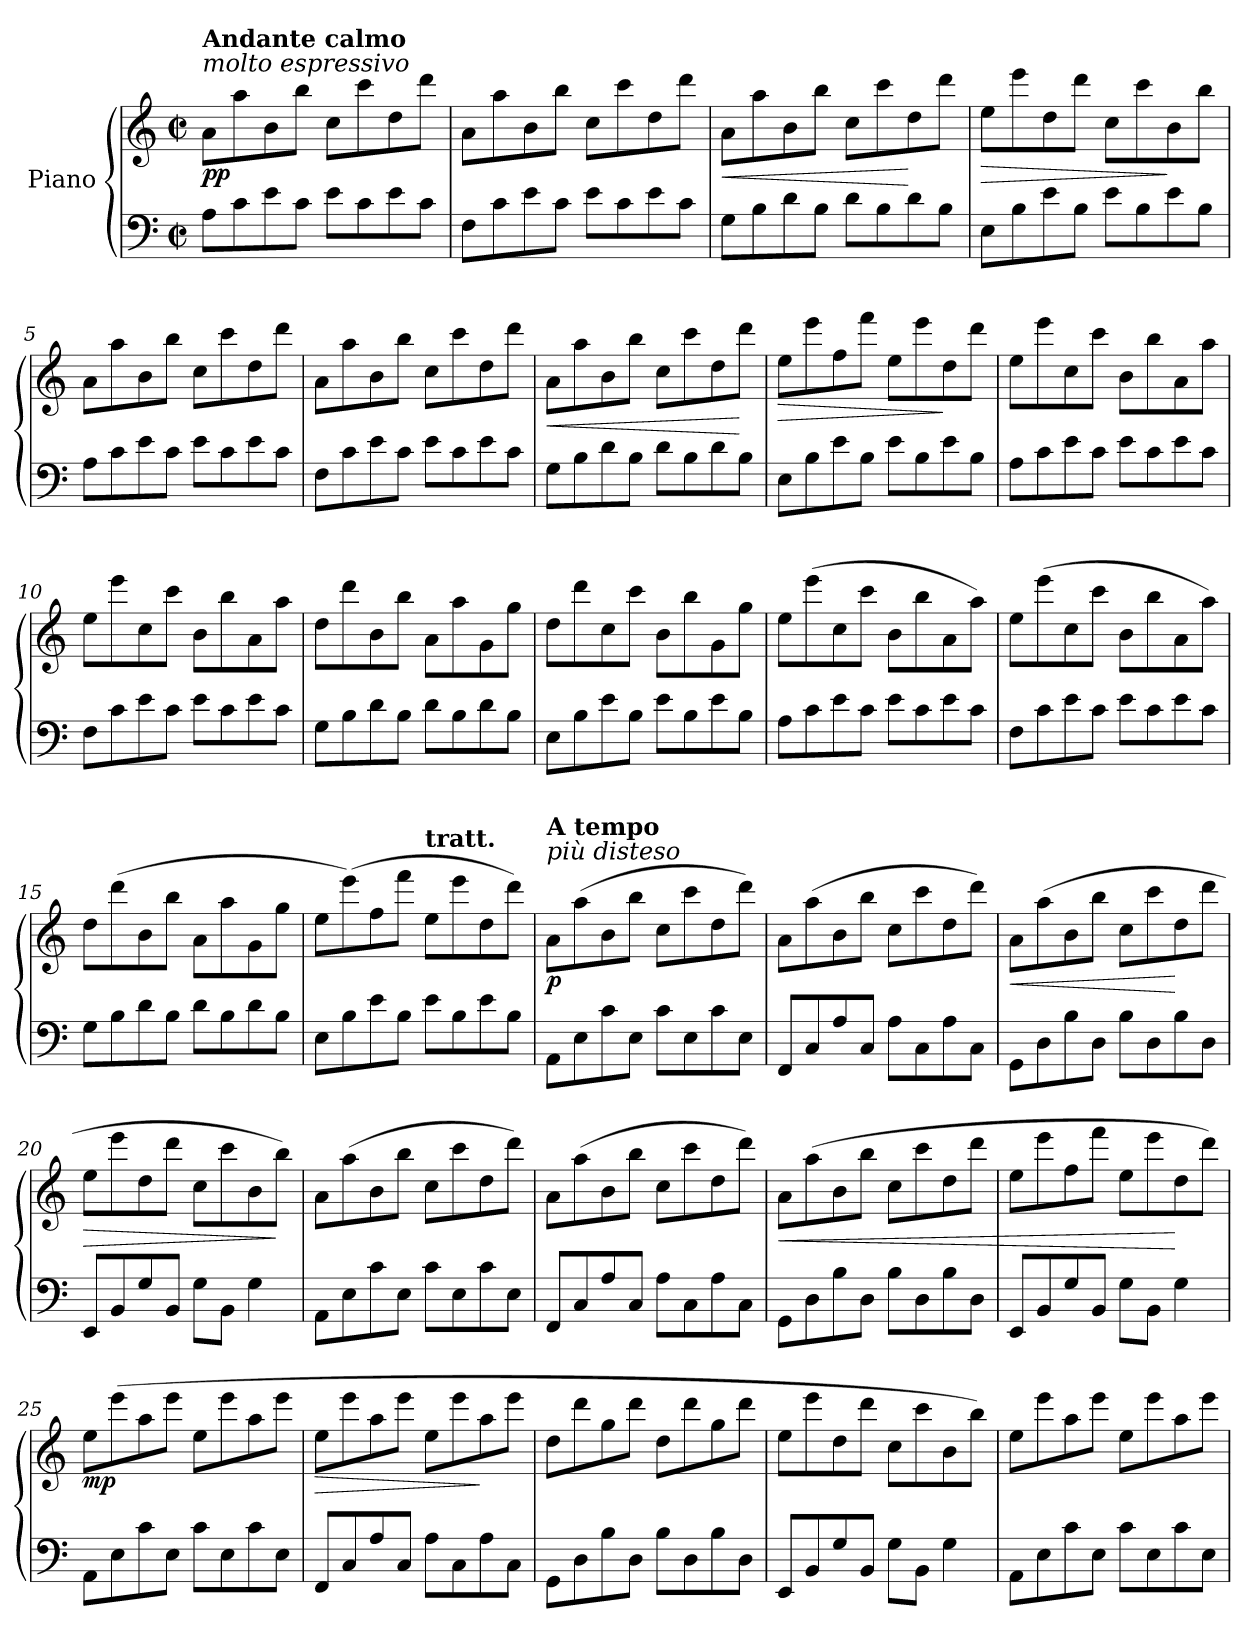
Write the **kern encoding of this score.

**kern	**kern	**dynam
*part1	*part1	*part1
*staff2	*staff1	*staff1/2
*I"Piano	*	*
*clefF4	*clefG2	*
*k[]	*k[]	*
*M2/2	*M2/2	*
*met(c|)	*met(c|)	*
*MM100	*MM100	*
=1	=1	=1
!	!LO:TX:a:i:t=molto espressivo	!
!	!LO:TX:a:B:t=Andante calmo	!
!	!	!LO:DY:b
8A\L	8a\L	pp
8c\	8aa\	.
8e\	8b\	.
8c\J	8bb\J	.
8e\L	8cc\L	.
8c\	8ccc\	.
8e\	8dd\	.
8c\J	8ddd\J	.
=2	=2	=2
8F\L	8a\L	.
8c\	8aa\	.
8e\	8b\	.
8c\J	8bb\J	.
8e\L	8cc\L	.
8c\	8ccc\	.
8e\	8dd\	.
8c\J	8ddd\J	.
=3	=3	=3
!	!	!LO:HP:b
8G\L	8a\L	<
8B\	8aa\	.
8d\	8b\	.
8B\J	8bb\J	.
8d\L	8cc\L	.
8B\	8ccc\	.
8d\	8dd\	[
8B\J	8ddd\J	.
=4	=4	=4
!	!	!LO:HP:b
8E\L	8ee\L	>
8B\	8eee\	.
8e\	8dd\	.
8B\J	8ddd\J	.
8e\L	8cc\L	.
8B\	8ccc\	.
8e\	8b\	]
8B\J	8bb\J	.
!!LO:LB:g=z
=5	=5	=5
8A\L	8a\L	.
8c\	8aa\	.
8e\	8b\	.
8c\J	8bb\J	.
8e\L	8cc\L	.
8c\	8ccc\	.
8e\	8dd\	.
8c\J	8ddd\J	.
=6	=6	=6
8F\L	8a\L	.
8c\	8aa\	.
8e\	8b\	.
8c\J	8bb\J	.
8e\L	8cc\L	.
8c\	8ccc\	.
8e\	8dd\	.
8c\J	8ddd\J	.
=7	=7	=7
!	!	!LO:HP:b
8G\L	8a\L	<
8B\	8aa\	.
8d\	8b\	.
8B\J	8bb\J	.
8d\L	8cc\L	.
8B\	8ccc\	.
8d\	8dd\	.
8B\J	8ddd\J	[
=8	=8	=8
!	!	!LO:HP:b
8E\L	8ee\L	>
8B\	8eee\	.
8e\	8ff\	.
8B\J	8fff\J	.
8e\L	8ee\L	.
8B\	8eee\	.
8e\	8dd\	]
8B\J	8ddd\J	.
!!LO:LB:g=z
=9	=9	=9
8A\L	8ee\L	.
8c\	8eee\	.
8e\	8cc\	.
8c\J	8ccc\J	.
8e\L	8b\L	.
8c\	8bb\	.
8e\	8a\	.
8c\J	8aa\J	.
=10	=10	=10
8F\L	8ee\L	.
8c\	8eee\	.
8e\	8cc\	.
8c\J	8ccc\J	.
8e\L	8b\L	.
8c\	8bb\	.
8e\	8a\	.
8c\J	8aa\J	.
=11	=11	=11
8G\L	8dd\L	.
8B\	8ddd\	.
8d\	8b\	.
8B\J	8bb\J	.
8d\L	8a\L	.
8B\	8aa\	.
8d\	8g\	.
8B\J	8gg\J	.
=12	=12	=12
8E\L	8dd\L	.
8B\	8ddd\	.
8e\	8cc\	.
8B\J	8ccc\J	.
8e\L	8b\L	.
8B\	8bb\	.
8e\	8g\	.
8B\J	8gg\J	.
!!LO:LB:g=z
=13	=13	=13
8A\L	8ee\L	.
8c\	(>8eee\	.
8e\	8cc\	.
8c\J	8ccc\J	.
8e\L	8b\L	.
8c\	8bb\	.
8e\	8a\	.
8c\J	8aa\J)	.
=14	=14	=14
8F\L	8ee\L	.
8c\	(>8eee\	.
8e\	8cc\	.
8c\J	8ccc\J	.
8e\L	8b\L	.
8c\	8bb\	.
8e\	8a\	.
8c\J	8aa\J)	.
=15	=15	=15
8G\L	8dd\L	.
8B\	(>8ddd\	.
8d\	8b\	.
8B\J	8bb\J	.
8d\L	8a\L	.
8B\	8aa\	.
8d\	8g\	.
8B\J	8gg\J	.
=16	=16	=16
8E\L	8ee\L	.
8B\	(>8eee\)	.
*	*MM90	*
8e\	8ff\	.
8B\J	8fff\J	.
*	*MM86	*
!	!LO:TX:a:B:t=tratt.	!
8e\L	8ee\L	.
8B\	8eee\	.
*	*MM82	*
8e\	8dd\	.
8B\J	8ddd\J)	.
!!LO:LB:g=z
=17	=17	=17
*	*MM106	*
!	!LO:TX:a:i:t=più disteso	!
!	!LO:TX:a:B:t=A tempo	!
!	!	!LO:DY:b
8AA\L	8a\L	p
8E\	(>8aa\	.
8c\	8b\	.
8E\J	8bb\J	.
8c\L	8cc\L	.
8E\	8ccc\	.
8c\	8dd\	.
8E\J	8ddd\J)	.
=18	=18	=18
8FF/L	8a\L	.
8C/	(>8aa\	.
8A/	8b\	.
8C/J	8bb\J	.
8A\L	8cc\L	.
8C\	8ccc\	.
8A\	8dd\	.
8C\J	8ddd\J)	.
=19	=19	=19
!	!	!LO:HP:b
8GG\L	8a\L	<
8D\	(>8aa\	.
8B\	8b\	.
8D\J	8bb\J	.
8B\L	8cc\L	.
8D\	8ccc\	.
8B\	8dd\	[
8D\J	8ddd\J	.
=20	=20	=20
!	!	!LO:HP:b
8EE/L	8ee\L	>
8BB/	8eee\	.
8G/	8dd\	.
8BB/J	8ddd\J	.
8G\L	8cc\L	.
8BB\J	8ccc\	.
4G\	8b\	.
.	8bb\J)	]
=21	=21	=21
8AA\L	8a\L	.
8E\	(>8aa\	.
8c\	8b\	.
8E\J	8bb\J	.
8c\L	8cc\L	.
8E\	8ccc\	.
8c\	8dd\	.
8E\J	8ddd\J)	.
!!LO:PB:g=z
=22	=22	=22
8FF/L	8a\L	.
8C/	(>8aa\	.
8A/	8b\	.
8C/J	8bb\J	.
8A\L	8cc\L	.
8C\	8ccc\	.
8A\	8dd\	.
8C\J	8ddd\J)	.
=23	=23	=23
!	!	!LO:HP:b
8GG\L	8a\L	<
8D\	(>8aa\	.
8B\	8b\	.
8D\J	8bb\J	.
8B\L	8cc\L	.
8D\	8ccc\	.
8B\	8dd\	.
8D\J	8ddd\J	.
=24	=24	=24
8EE/L	8ee\L	.
8BB/	8eee\	.
8G/	8ff\	.
8BB/J	8fff\J	.
8G\L	8ee\L	.
8BB\J	8eee\	.
4G\	8dd\	[
.	8ddd\J)	.
=25	=25	=25
!	!	!LO:DY:b
8AA\L	8ee\L	mp
8E\	(>8eee\	.
8c\	8aa\	.
8E\J	8eee\J	.
8c\L	8ee\L	.
8E\	8eee\	.
8c\	8aa\	.
8E\J	8eee\J	.
=26	=26	=26
!	!	!LO:HP:b
8FF/L	8ee\L	>
8C/	8eee\	.
8A/	8aa\	.
8C/J	8eee\J	.
8A\L	8ee\L	.
8C\	8eee\	.
8A\	8aa\	]
8C\J	8eee\J	.
!!LO:LB:g=z
=27	=27	=27
8GG\L	8dd\L	.
8D\	8ddd\	.
8B\	8gg\	.
8D\J	8ddd\J	.
8B\L	8dd\L	.
8D\	8ddd\	.
8B\	8gg\	.
8D\J	8ddd\J	.
=28	=28	=28
8EE/L	8ee\L	.
8BB/	8eee\	.
8G/	8dd\	.
8BB/J	8ddd\J	.
8G\L	8cc\L	.
8BB\J	8ccc\	.
4G\	8b\	.
.	8bb\J)	.
=29	=29	=29
8AA\L	8ee\L	.
8E\	8eee\	.
8c\	8aa\	.
8E\J	8eee\J	.
8c\L	8ee\L	.
8E\	8eee\	.
8c\	8aa\	.
8E\J	8eee\J	.
=	=	=
*-	*-	*-
